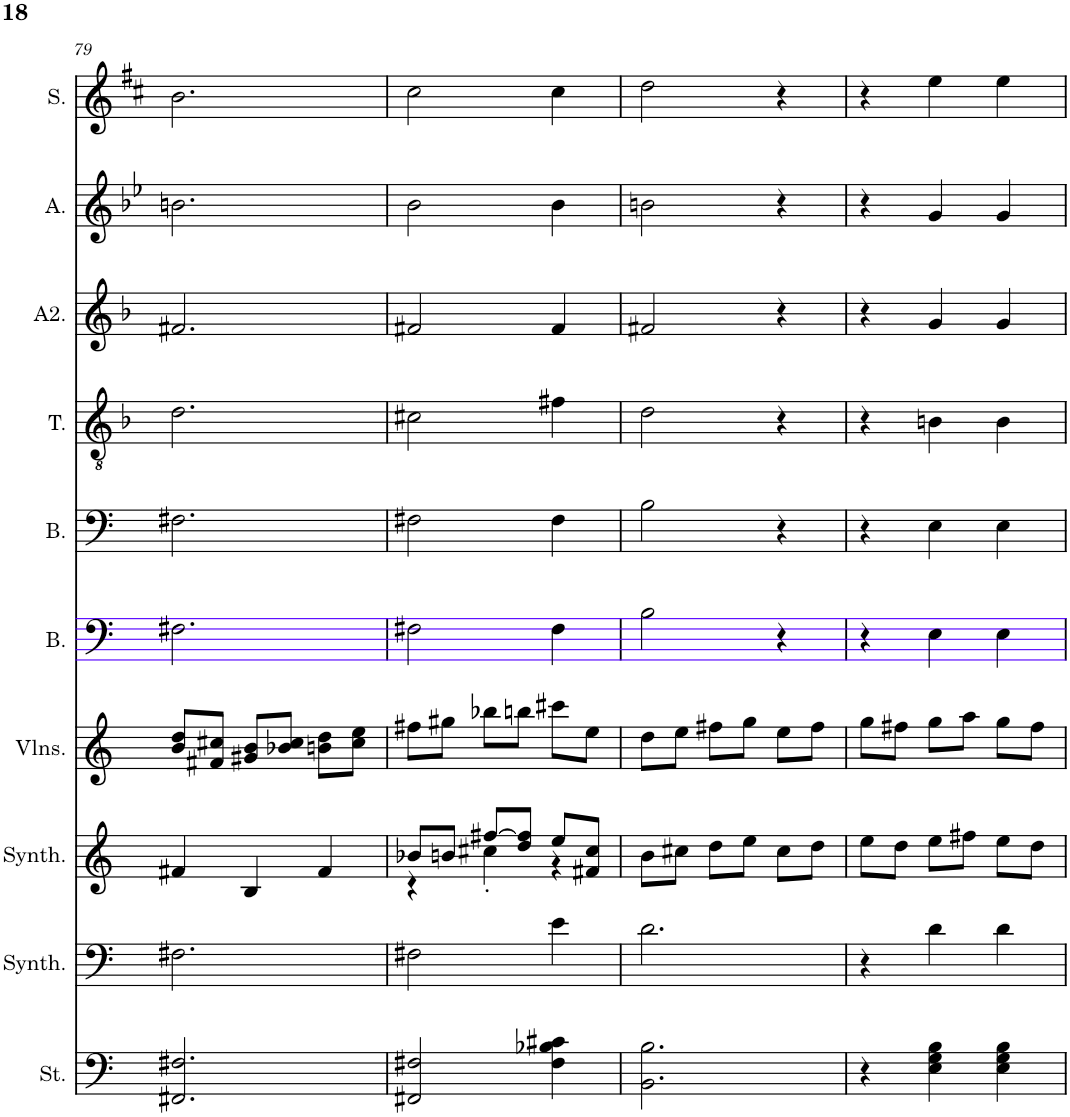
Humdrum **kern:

**kern	**kern	**kern	**kern	**kern	**kern	**kern	**kern	**kern	**kern
*part10	*part9	*part8	*part7	*part6	*part5	*part4	*part3	*part2	*part1
*staff10	*staff9	*staff8	*staff7	*staff6	*staff5	*staff4	*staff3	*staff2	*staff1
*I"Cordes, D'Bass/Strings, etc	*I"Synthétiseur d'instruments à cordes, Synth strings, etc	*I"Synthétiseur d'instruments à cordes, Synth strings 2	*I"Violons, 1st violins	*I"Basse 2	*I"Basse	*I"Ténor	*I"Alto 2	*I"Alto	*I"Soprano
*I'St.	*I'Synth.	*I'Synth.	*I'Vlns.	*I'B.	*I'B.	*I'T.	*I'A2.	*I'A.	*I'S.
!!LO:PB:g=z
*clefF4	*clefF4	*clefG2	*clefG2	*clefF4	*clefF4	*clefGv2	*clefG2	*clefG2	*clefG2
*k[]	*k[]	*k[]	*k[]	*k[]	*k[]	*k[b-]	*k[b-]	*k[b-e-]	*k[f#c#]
*M3/4	*M3/4	*M3/4	*M3/4	*M3/4	*M3/4	*M3/4	*M3/4	*M3/4	*M3/4
=79	=79	=79	=79	=79	=79	=79	=79	=79	=79
2.FF#X/ 2.F#X/	2.F#X\	4f#X/	8b/ 8dd/L	2.F#X\	2.F#X\	2.d\	2.f#X/	2.bn\	2.b\
.	.	.	8f#X/ 8cc#X/J	.	.	.	.	.	.
.	.	4B/	8g#X/ 8b/L	.	.	.	.	.	.
.	.	.	8b-X/ 8cc#/J	.	.	.	.	.	.
.	.	4f#/	8bn\ 8dd\L	.	.	.	.	.	.
.	.	.	8cc#\ 8ee\J	.	.	.	.	.	.
=80	=80	=80	=80	=80	=80	=80	=80	=80	=80
*	*	*^	*	*	*	*	*	*	*
2FF#X/ 2F#X/	2F#X\	8b-X/L	4r	8ff#X\L	2F#X\	2F#X\	2c#X\	2f#X/	2b-\	2cc#\
.	.	8bn/J	.	8gg#X\J	.	.	.	.	.	.
.	.	[8ff#X/L	4cc#X'\	8bb-X\L	.	.	.	.	.	.
.	.	8dd/ 8ff#/]J	.	8bbn\J	.	.	.	.	.	.
4F#\ 4B-X\ 4c#X\	4e\	8ee/L	4r	8ccc#X\L	4F#\	4F#\	4f#X\	4f#/	4b-\	4cc#\
.	.	8f#X/ 8cc#/J	.	8ee\J	.	.	.	.	.	.
*	*	*v	*v	*	*	*	*	*	*	*
=81	=81	=81	=81	=81	=81	=81	=81	=81	=81
2.BB\ 2.B\	2.d\	8b\L	8dd\L	2B\	2B\	2d\	2f#X/	2bn\	2dd\
.	.	8cc#X\J	8ee\J	.	.	.	.	.	.
.	.	8dd\L	8ff#X\L	.	.	.	.	.	.
.	.	8ee\J	8gg\J	.	.	.	.	.	.
.	.	8cc#\L	8ee\L	4r	4r	4r	4r	4r	4r
.	.	8dd\J	8ff#\J	.	.	.	.	.	.
=82	=82	=82	=82	=82	=82	=82	=82	=82	=82
4r	4r	8ee\L	8gg\L	4r	4r	4r	4r	4r	4r
.	.	8dd\J	8ff#X\J	.	.	.	.	.	.
4E\ 4G\ 4B\	4d\	8ee\L	8gg\L	4E\	4E\	4Bn\	4g/	4g/	4ee\
.	.	8ff#X\J	8aa\J	.	.	.	.	.	.
4E\ 4G\ 4B\	4d\	8ee\L	8gg\L	4E\	4E\	4B\	4g/	4g/	4ee\
.	.	8dd\J	8ff#\J	.	.	.	.	.	.
=	=	=	=	=	=	=	=	=	=
*-	*-	*-	*-	*-	*-	*-	*-	*-	*-
